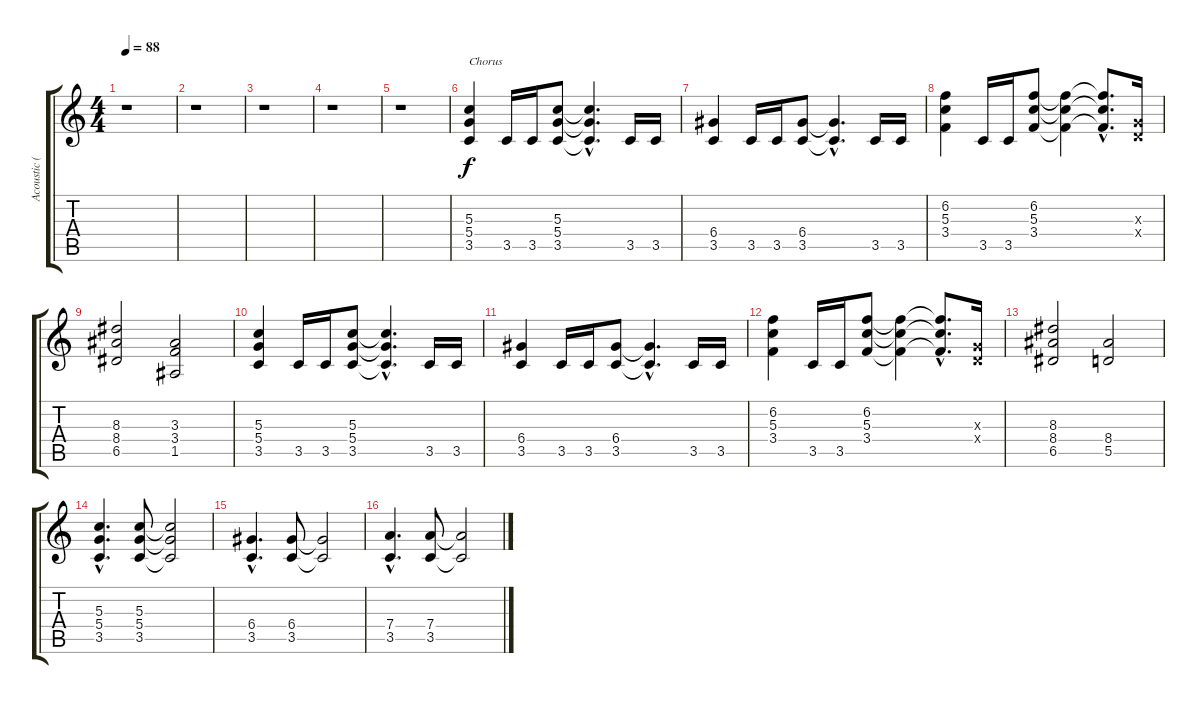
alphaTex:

\track ("Acoustic (Intro) / Rhythm / Lead" "Acoustic (") {instrument acousticguitarsteel}
\staff {score tabs}
\tuning (E4 B3 G3 D3 A2 D2) {hide}
\ts (4 4)
\tempo 88
\clef g2
\ks c
r.1{dy mp} |
r.1 |
r.1 |
r.1 |
r.1 |
(5.3 5.4 3.5).4{txt "Chorus" dy f} 3.5.16 3.5.16 (5.3 5.4 3.5).8 (5.3{hac t} 5.4{hac t} 3.5{hac t}).4{d} 3.5.16 3.5.16 |
(6.4 3.5).4 3.5.16 3.5.16 (6.4 3.5).8 (6.4{hac t} 3.5{hac t}).4{d} 3.5.16 3.5.16 |
(6.2 5.3 3.4).4 3.5.16 3.5.16 (6.2 5.3 3.4).8 (6.2{t} 5.3{t} 3.4{t}).4 (6.2{hac t} 5.3{hac t} 3.4{hac t}).8{d} (0.3{x} 0.4{x}).16 |
(8.3 8.4 6.5).2 (3.3 3.4 1.5).2 |
(5.3 5.4 3.5).4 3.5.16 3.5.16 (5.3 5.4 3.5).8 (5.3{hac t} 5.4{hac t} 3.5{hac t}).4{d} 3.5.16 3.5.16 |
(6.4 3.5).4 3.5.16 3.5.16 (6.4 3.5).8 (6.4{hac t} 3.5{hac t}).4{d} 3.5.16 3.5.16 |
(6.2 5.3 3.4).4 3.5.16 3.5.16 (6.2 5.3 3.4).8 (6.2{t} 5.3{t} 3.4{t}).4 (6.2{hac t} 5.3{hac t} 3.4{hac t}).8{d} (0.3{x} 0.4{x}).16 |
(8.3 8.4 6.5).2 (8.4 5.5).2 |
(5.3{hac} 5.4{hac} 3.5{hac}).4{d} (5.3 5.4 3.5).8 (5.3{t} 5.4{t} 3.5{t}).2 |
(6.4{hac} 3.5{hac}).4{d} (6.4 3.5).8 (6.4{t} 3.5{t}).2 |
(7.4{hac} 3.5{hac}).4{d} (7.4 3.5).8 (7.4{t} 3.5{t}).2
